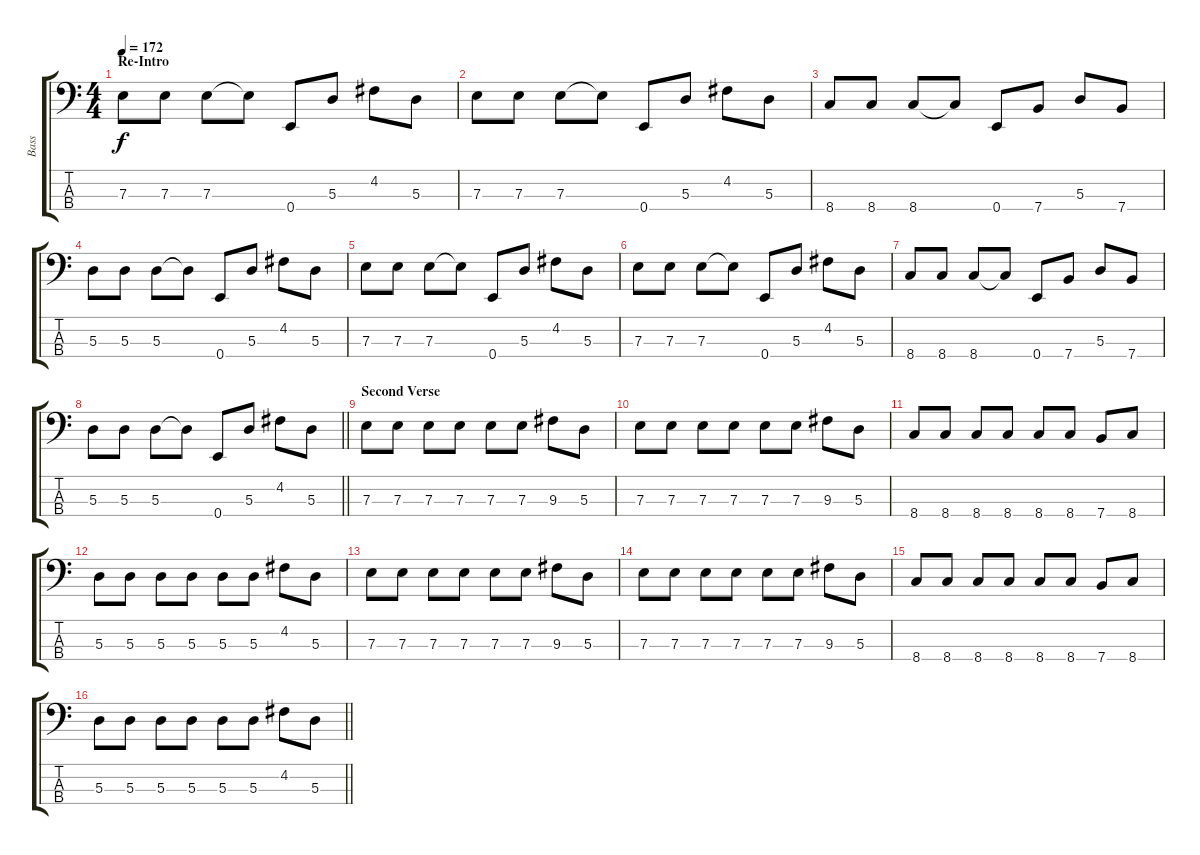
\track ("Bass" "Bass") {instrument electricbassfinger}
\staff {score tabs}
\tuning (G2 D2 A1 E1) {hide}
\ts (4 4)
\section ("" "Re-Intro")
\tempo 172
\clef f4
\ks c
7.3.8{dy f} 7.3.8 7.3.8 7.3{t}.8 0.4.8 5.3.8 4.2.8 5.3.8 |
7.3.8 7.3.8 7.3.8 7.3{t}.8 0.4.8 5.3.8 4.2.8 5.3.8 |
8.4.8 8.4.8 8.4.8 8.4{t}.8 0.4.8 7.4.8 5.3.8 7.4.8 |
5.3.8 5.3.8 5.3.8 5.3{t}.8 0.4.8 5.3.8 4.2.8 5.3.8 |
7.3.8 7.3.8 7.3.8 7.3{t}.8 0.4.8 5.3.8 4.2.8 5.3.8 |
7.3.8 7.3.8 7.3.8 7.3{t}.8 0.4.8 5.3.8 4.2.8 5.3.8 |
8.4.8 8.4.8 8.4.8 8.4{t}.8 0.4.8 7.4.8 5.3.8 7.4.8 |
\barLineRight lightlight
5.3.8 5.3.8 5.3.8 5.3{t}.8 0.4.8 5.3.8 4.2.8 5.3.8 |
\section ("" "Second Verse")
7.3.8 7.3.8 7.3.8 7.3.8 7.3.8 7.3.8 9.3.8 5.3.8 |
7.3.8 7.3.8 7.3.8 7.3.8 7.3.8 7.3.8 9.3.8 5.3.8 |
8.4.8 8.4.8 8.4.8 8.4.8 8.4.8 8.4.8 7.4.8 8.4.8 |
5.3.8 5.3.8 5.3.8 5.3.8 5.3.8 5.3.8 4.2.8 5.3.8 |
7.3.8 7.3.8 7.3.8 7.3.8 7.3.8 7.3.8 9.3.8 5.3.8 |
7.3.8 7.3.8 7.3.8 7.3.8 7.3.8 7.3.8 9.3.8 5.3.8 |
8.4.8 8.4.8 8.4.8 8.4.8 8.4.8 8.4.8 7.4.8 8.4.8 |
\barLineRight lightlight
5.3.8 5.3.8 5.3.8 5.3.8 5.3.8 5.3.8 4.2.8 5.3.8
